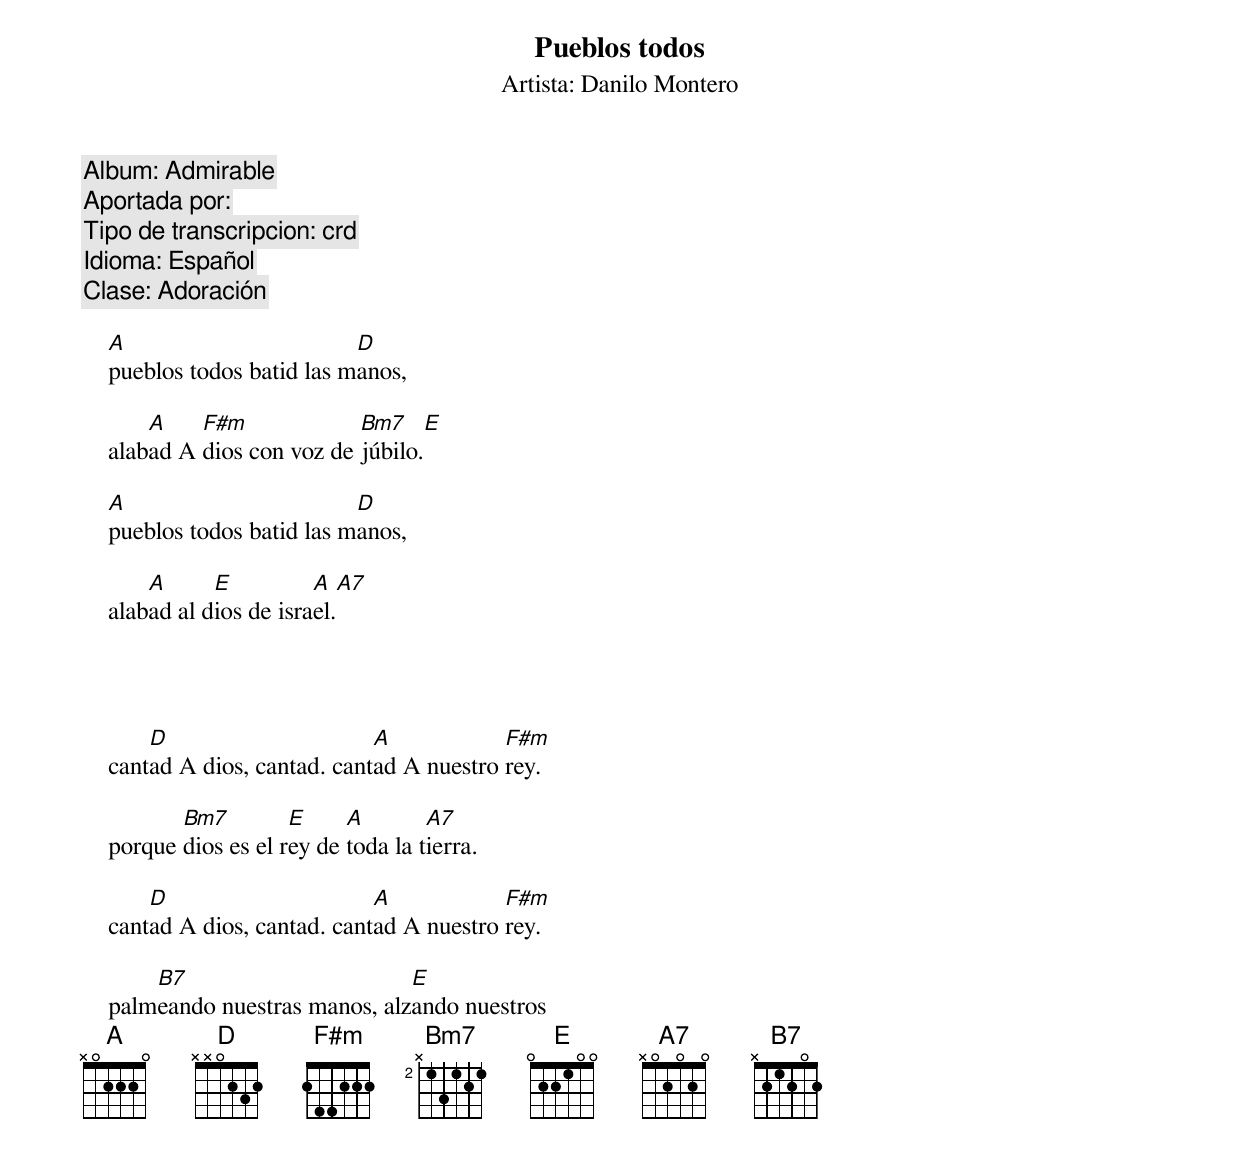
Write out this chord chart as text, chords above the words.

Pueblos todos
Artista: Danilo Montero
Album: Admirable
Aportada por:
Tipo de transcripcion: crd
Idioma: Español
Clase: Adoración

    A                        D
    pueblos todos batid las manos,

        A    F#m             Bm7    E
    alabad A dios con voz de júbilo.

    A                        D
    pueblos todos batid las manos,

        A      E          A   A7
    alabad al dios de israel.




        D                      A            F#m
    cantad A dios, cantad. cantad A nuestro rey.

           Bm7         E     A        A7
    porque dios es el rey de toda la tierra.

        D                      A            F#m
    cantad A dios, cantad. cantad A nuestro rey.

        B7                       E
    palmeando nuestras manos, alzando nuestros
